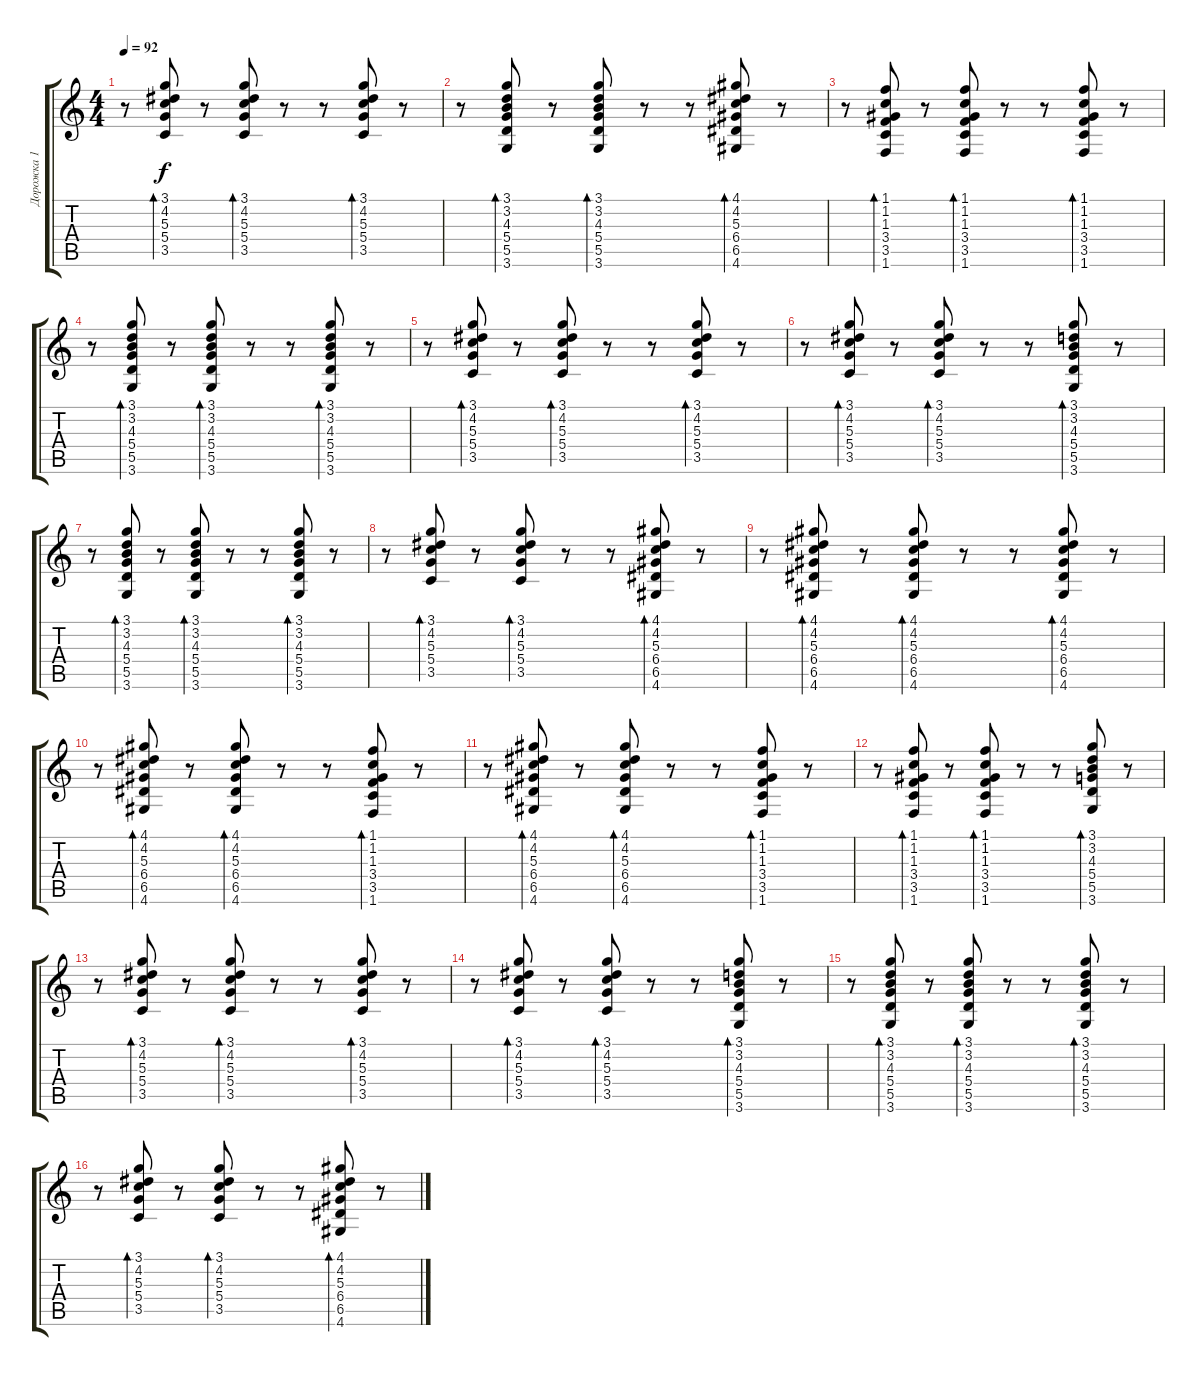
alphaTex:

\track ("Дорожка 1" "Дорожка 1") {instrument acousticguitarsteel}
\staff {score tabs}
\tuning (E4 B3 G3 D3 A2 E2) {hide}
\ts (4 4)
\tempo 92
\clef g2
\ks c
r.8{dy f} (3.1 4.2 5.3 5.4 3.5).8{bd 60} r.8 (3.1 4.2 5.3 5.4 3.5).8{bd 60} r.8 r.8 (3.1 4.2 5.3 5.4 3.5).8{bd 60} r.8 |
r.8 (3.1 3.2 4.3 5.4 5.5 3.6).8{bd 60} r.8 (3.1 3.2 4.3 5.4 5.5 3.6).8{bd 60} r.8 r.8 (4.1 4.2 5.3 6.4 6.5 4.6).8{bd 60} r.8 |
r.8 (1.1 1.2 1.3 3.4 3.5 1.6).8{bd 60} r.8 (1.1 1.2 1.3 3.4 3.5 1.6).8{bd 60} r.8 r.8 (1.1 1.2 1.3 3.4 3.5 1.6).8{bd 60} r.8 |
r.8 (3.1 3.2 4.3 5.4 5.5 3.6).8{bd 60} r.8 (3.1 3.2 4.3 5.4 5.5 3.6).8{bd 60} r.8 r.8 (3.1 3.2 4.3 5.4 5.5 3.6).8{bd 60} r.8 |
r.8 (3.1 4.2 5.3 5.4 3.5).8{bd 60} r.8 (3.1 4.2 5.3 5.4 3.5).8{bd 60} r.8 r.8 (3.1 4.2 5.3 5.4 3.5).8{bd 60} r.8 |
r.8 (3.1 4.2 5.3 5.4 3.5).8{bd 60} r.8 (3.1 4.2 5.3 5.4 3.5).8{bd 60} r.8 r.8 (3.1 3.2 4.3 5.4 5.5 3.6).8{bd 60} r.8 |
r.8 (3.1 3.2 4.3 5.4 5.5 3.6).8{bd 60} r.8 (3.1 3.2 4.3 5.4 5.5 3.6).8{bd 60} r.8 r.8 (3.1 3.2 4.3 5.4 5.5 3.6).8{bd 60} r.8 |
r.8 (3.1 4.2 5.3 5.4 3.5).8{bd 60} r.8 (3.1 4.2 5.3 5.4 3.5).8{bd 60} r.8 r.8 (4.1 4.2 5.3 6.4 6.5 4.6).8{bd 60} r.8 |
r.8 (4.1 4.2 5.3 6.4 6.5 4.6).8{bd 60} r.8 (4.1 4.2 5.3 6.4 6.5 4.6).8{bd 60} r.8 r.8 (4.1 4.2 5.3 6.4 6.5 4.6).8{bd 60} r.8 |
r.8 (4.1 4.2 5.3 6.4 6.5 4.6).8{bd 60} r.8 (4.1 4.2 5.3 6.4 6.5 4.6).8{bd 60} r.8 r.8 (1.1 1.2 1.3 3.4 3.5 1.6).8{bd 60} r.8 |
r.8 (4.1 4.2 5.3 6.4 6.5 4.6).8{bd 60} r.8 (4.1 4.2 5.3 6.4 6.5 4.6).8{bd 60} r.8 r.8 (1.1 1.2 1.3 3.4 3.5 1.6).8{bd 60} r.8 |
r.8 (1.1 1.2 1.3 3.4 3.5 1.6).8{bd 60} r.8 (1.1 1.2 1.3 3.4 3.5 1.6).8{bd 60} r.8 r.8 (3.1 3.2 4.3 5.4 5.5 3.6).8{bd 60} r.8 |
r.8 (3.1 4.2 5.3 5.4 3.5).8{bd 60} r.8 (3.1 4.2 5.3 5.4 3.5).8{bd 60} r.8 r.8 (3.1 4.2 5.3 5.4 3.5).8{bd 60} r.8 |
r.8 (3.1 4.2 5.3 5.4 3.5).8{bd 60} r.8 (3.1 4.2 5.3 5.4 3.5).8{bd 60} r.8 r.8 (3.1 3.2 4.3 5.4 5.5 3.6).8{bd 60} r.8 |
r.8 (3.1 3.2 4.3 5.4 5.5 3.6).8{bd 60} r.8 (3.1 3.2 4.3 5.4 5.5 3.6).8{bd 60} r.8 r.8 (3.1 3.2 4.3 5.4 5.5 3.6).8{bd 60} r.8 |
r.8 (3.1 4.2 5.3 5.4 3.5).8{bd 60} r.8 (3.1 4.2 5.3 5.4 3.5).8{bd 60} r.8 r.8 (4.1 4.2 5.3 6.4 6.5 4.6).8{bd 60} r.8
